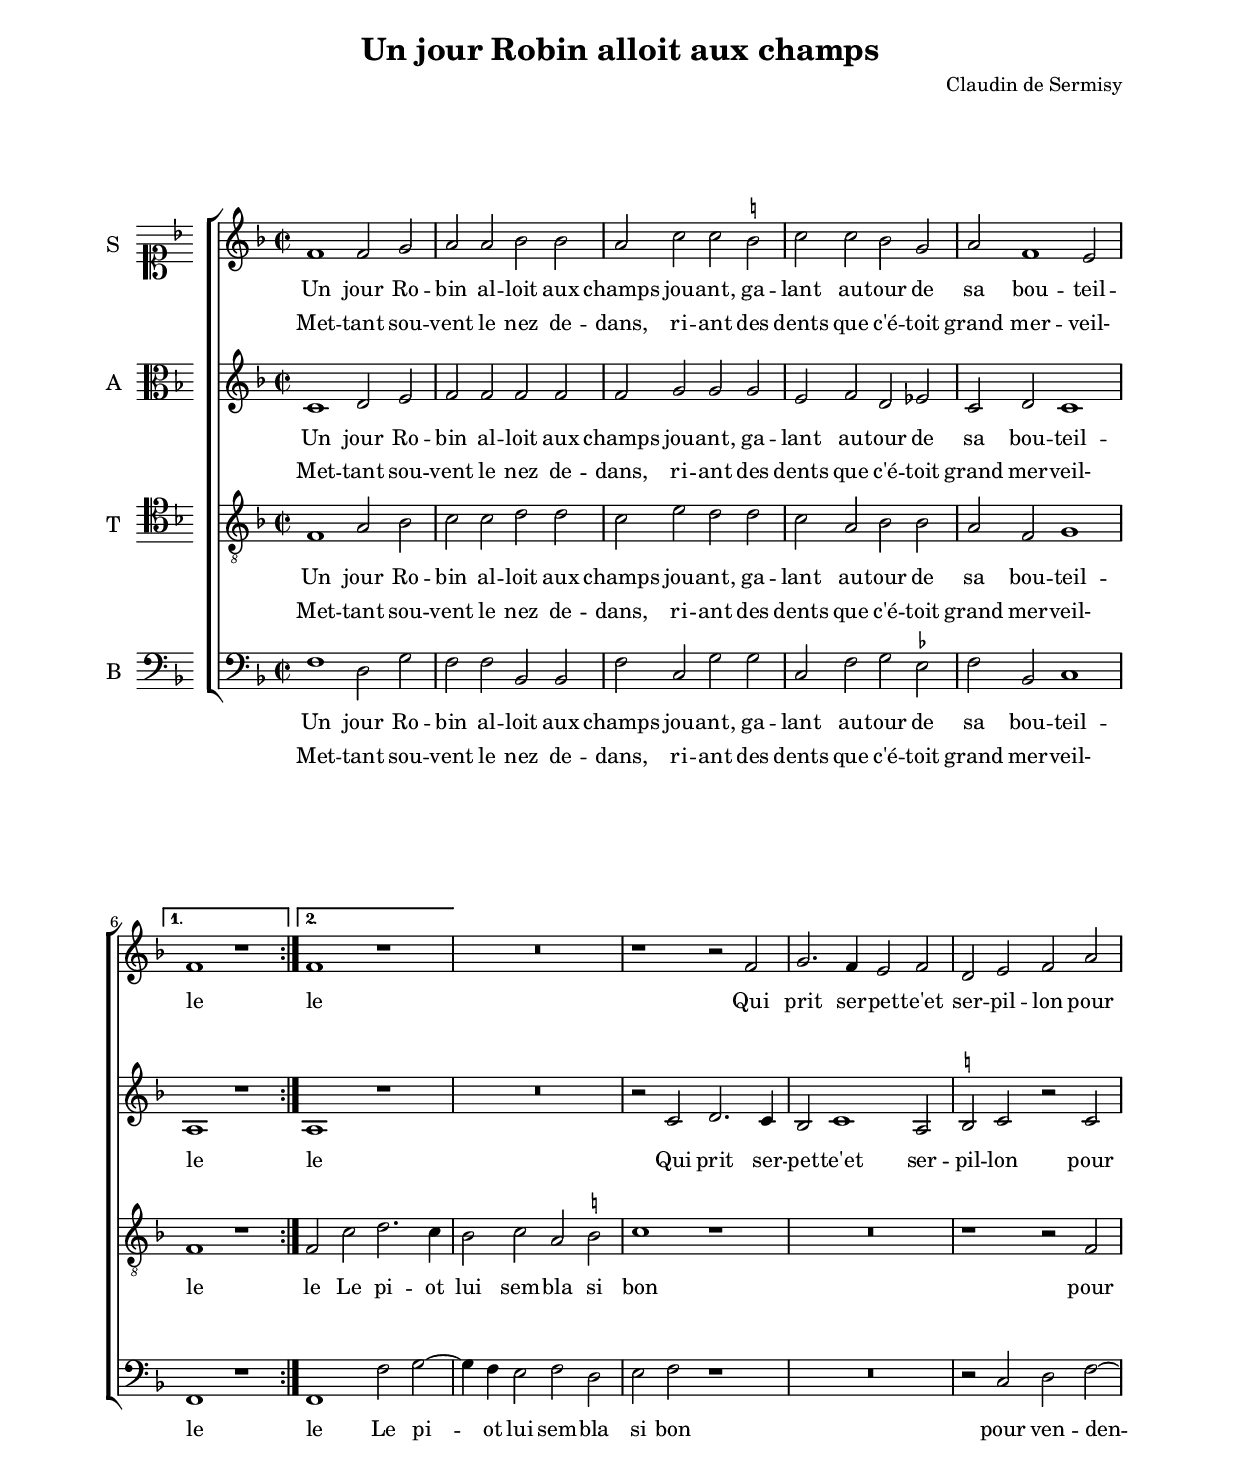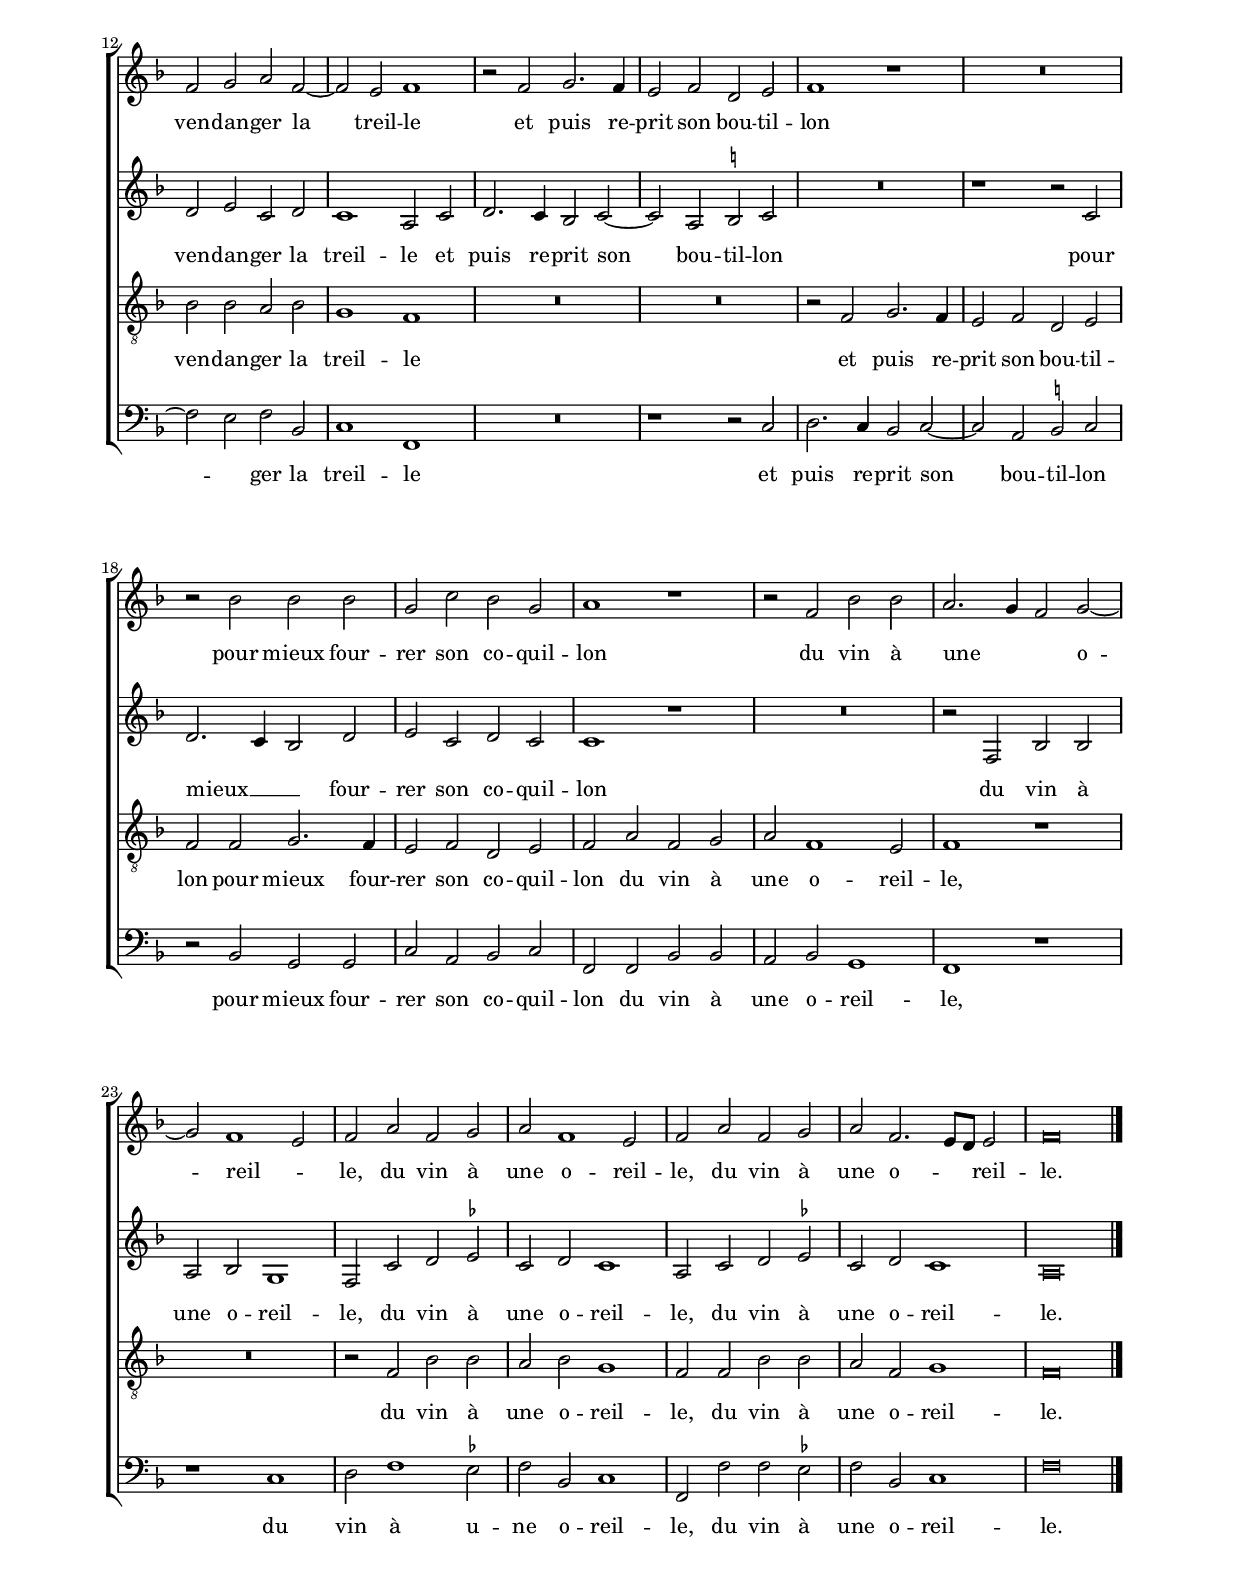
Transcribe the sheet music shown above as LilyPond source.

\header
{
  title="Un jour Robin alloit aux champs"
  composer="Claudin de Sermisy"
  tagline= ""
}

\version "2.18.2"
\include "deutsch.ly"
#(set-global-staff-size 17)
% #(set-default-paper-size "letter")
#(ly:set-option 'point-and-click #f)

	
global = {
	\key f \major
	\time 2/2 \set Score.measureLength = #(ly:make-moment 2/1)
	}

	ficta = { \once \set suggestAccidentals = ##t }
	
	forget = #(define-music-function (parser location music) (ly:music?) #{
		\accidentalStyle forget
		$music
		\accidentalStyle default
		#})
	
	m = \melisma
	me = \melismaEnd


\paper
	{
	top-margin = 2 \cm
	bottom-margin = 2 \cm
	left-margin = 2 \cm
	right-margin = 2 \cm
	ragged-bottom = ##f
	ragged-last-bottom = ##t
	print-page-number = ##f
	system-system-spacing = #'((basic-distance . 20) (minimum-distance . 14) (padding . 8) (strechability . 150))
%	systems-per-page = 3
%	min-systems-per-page = 3
%	oddHeaderMarkup = \markup { \fill-line { \null \null \column \right-align { \fontsize #1 \fromproperty #'page:page-number-string \null } } }
%	evenHeaderMarkup = \markup { \column \right-align { \fontsize #1 \fromproperty #'page:page-number-string \null } }
	}


incipitcantus = \markup { \score {
	{
	\set Staff.instrumentName = \markup { \fontsize #1 "S" }
	\key f \major
	\clef soprano
	s4 \bar ""
	}
	\layout  {
	raggedright = ##t
	indent = 0.7 \cm
	line-width = 1.6 \cm
	\context { \Staff \remove Time_signature_engraver }
	\override Staff.Clef.Y-extent = #'(0 . 0)
	}} \hspace #1 }
	
      
incipitaltus = \markup { \score {
	{
	\set Staff.instrumentName = \markup { \fontsize #1 "A" }
	\key f \major
	\clef alto
	s4 \bar ""
	}
	\layout  {
	raggedright = ##t
	indent = 0.7 \cm
	line-width = 1.6 \cm
	\context { \Staff \remove Time_signature_engraver }
	\override Staff.Clef.Y-extent = #'(0 . 0)
	}} \hspace #1 }


incipittenor = \markup { \score {
	{
	\set Staff.instrumentName = \markup { \fontsize #1 "T" }
	\key f \major
	\clef tenor
	s4 \bar ""
	}
	\layout  {
	raggedright = ##t
	indent = 0.7 \cm
	line-width = 1.6 \cm
	\context { \Staff \remove Time_signature_engraver }
	\override Staff.Clef.Y-extent = #'(0 . 0)
	}} \hspace #1 }


incipitbassus = \markup { \score {
	{
	\set Staff.instrumentName = \markup { \fontsize #1 "B" }
	\key f \major
	\clef bass
	s4 \bar ""
	}
	\layout  {
	raggedright = ##t
	indent = 0.7 \cm
	line-width = 1.6 \cm
	\context { \Staff \remove Time_signature_engraver }
	\override Staff.Clef.Y-extent = #'(0 . 0)
	}} \hspace #1 }


cantus =  \relative c''
	{
	\repeat volta 2 { f,1 f2 g
	a2 a b b
	a2 c c \ficta h
	c2 c b g
%5
	a2 f1 e2 }
	\alternative { { f1 r } { f1 r } }
	R\breve
	r1 r2 f
	g2. f4 e2 f
%10
	d2 e f a
	f2 g a f~
	f2 e f1
	r2 f g2. f4
	e2 f d e
%15
	f1 r |
	R\breve
	r2 b b b
	g2 c b g
	a1 r
%20
	r2 f b b
	a2. g4 f2 g~
	g2 f1 e2
	f2 a f g
	a2 f1 e2
%25
	f2 a f g
	a2 f2. e8 d e2
	f\breve \bar "|." |
	}


altus =  \relative c'
        {
	\repeat volta 2 { c1 d2 e
	f2 f f f
	f2 g g g
	e2 f d es
%5
	c2 d c1 }
	\alternative { { a1 r } { a1 r } }
	R\breve
	r2 c d2. c4
	b2 c1 a2
%10
	\ficta h2 c r c |
	d2 e c d
	c1 a2 c
	d2. c4 b2 c~
	c2 a \ficta h c
%15
	R\breve |
	r1 r2 c
	d2. c4 b2 d
	e2 c d c
	c1 r
%20
	R\breve |
	r2 f, b b
	a2 b g1
	f2 c' d \ficta es
	c2 d c1
%25
	a2 c d \ficta es |
	c2 d c1
	a\breve |
	}


tenor =  \relative c'
	{
	\repeat volta 2 { f,1 a2 b
	c2 c d d
	c2 e d d
	c2 a b b
%5
	a2 f g1 }
	\alternative { { f1 r } { f2 c' d2. c4 } }
	b2 c a \ficta h
	c1 r
	R\breve
%10
	r1 r2 f, |
	b2 b a b
	g1 f
	R\breve
	R\breve
%15
	r2 f g2. f4 |
	e2 f d e
	f2 f g2. f4
	e2 f d e
	f2 a f g
%20
	a2 f1 e2 |
	f1 r
	R\breve
	r2 f b b
	a2 b g1
%25
	f2 f b b |
	a2 f g1
	f\breve |
	}


bassus  =  \relative c
	{
	\repeat volta 2 { f1 d2 g
	f2 f b, b
	f'2 c g' g
	c,2 f g \ficta es
%5
	f2 b, c1 }
	\alternative { { f,1 r } { f1 f'2 g~ } }
	g4 f e2 f d
	e2 f r1
	R\breve
%10
	r2 c d f~ |
	f2 e f b,
	c1 f,
	R\breve
	r1 r2 c'
%15
	d2. c4 b2 c~ |
	c2 a \ficta h c
	r2 b g g
	c2 a b c
	f,2 f b b
%20
	a2 b g1 |
	f1 r
	r1 c'
	d2 f1 \ficta es2
	f2 b, c1
%25
	f,2 f' f2 \ficta es
	f b, c1 
	f\breve |
	}


lyricscantus = \lyricmode {
	Un jour Ro -- bin al -- loit  aux champs jou -- ant, ga -- lant au -- tour de sa bou -- teil -- le
	le
	Qui prit ser -- pet -- te'et ser -- pil -- lon
	pour ven -- dan -- ger la treil -- le
	et puis re -- prit son bou -- til -- lon
	pour mieux four -- rer son co -- quil -- lon
	du vin à une _ _ o -- reil -- _ le,
	du vin à une o -- reil -- le,
	du vin à une o -- _ _ reil -- le.
	}

lyricscantusduo = \lyricmode {
	Met -- tant sou -- vent le nez de -- dans, ri -- ant des dents que c'é -- toit grand mer -- veil-
	}


lyricsaltus = \lyricmode {
	Un jour Ro -- bin al -- loit  aux champs jou -- ant, ga -- lant au -- tour de sa bou -- teil -- le
	le
	Qui prit ser -- pet -- te'et ser -- pil -- lon
	pour ven -- dan -- ger la treil -- le
	et puis re -- prit son bou -- til -- lon
	pour mieux __ _ _ four -- rer son co -- quil -- lon
	du vin à une o -- reil -- le,
	du vin à une o -- reil -- le,
	du vin à une o -- reil -- le.
	}
	
lyricsaltusduo = \lyricmode {
	Met -- tant sou -- vent le nez de -- dans, ri -- ant des dents que c'é -- toit grand mer -- veil-
	}


lyricstenor = \lyricmode {
	Un jour Ro -- bin al -- loit  aux champs jou -- ant, ga -- lant au -- tour de sa bou -- teil -- le
	le
	Le pi -- ot lui sem -- bla si bon
	pour ven -- dan -- ger la treil -- le
	et puis re -- prit son bou -- til -- lon
	pour mieux four -- rer son co -- quil -- lon
	du vin à une o -- reil -- le,
	du vin à une o -- reil -- le,
	du vin à une o -- reil -- le.
	}
	
lyricstenorduo = \lyricmode {
	Met -- tant sou -- vent le nez de -- dans, ri -- ant des dents que c'é -- toit grand mer -- veil-
	}


lyricsbassus = \lyricmode {
	Un jour Ro -- bin al -- loit  aux champs jou -- ant, ga -- lant au -- tour de sa bou -- teil -- le
	le
	Le pi -- ot lui sem -- bla si bon
	pour ven -- den -- _ ger la treil -- le
	et puis re -- prit son bou -- til -- lon
	pour mieux four -- rer son co -- quil -- lon
	du vin à une o -- reil -- le,
	du vin à u -- ne o -- reil -- le,
	du vin à une o -- reil -- le.
	}

lyricsbassusduo = \lyricmode {
	Met -- tant sou -- vent le nez de -- dans, ri -- ant des dents que c'é -- toit grand mer -- veil-
	}
	
\score
{  
	% \transpose {
	\new ChoirStaff \with { \override StaffGrouper.staff-staff-spacing.basic-distance = #13 }
	<<

	\new Staff << \global
	\new Voice="v1" {
		\set Staff.instrumentName=\incipitcantus
		\set Staff.midiInstrument = "reed organ"
		\clef "violin"
		\cantus }
	\new Lyrics \lyricsto "v1" {\lyricscantus }
	\new Lyrics \lyricsto "v1" {\lyricscantusduo }
	>>


	\new Staff << \global
	\new Voice="v2" {
		\set Staff.instrumentName=\incipitaltus
		\set Staff.midiInstrument = "reed organ"
		\clef "violin" 
		\altus}
	\new Lyrics \lyricsto "v2" {\lyricsaltus }
	\new Lyrics \lyricsto "v2" {\lyricsaltusduo }
	>>


	\new Staff << \global
	\new Voice="v3" {
		\set Staff.instrumentName=\incipittenor
		\set Staff.midiInstrument = "reed organ"
		\clef "G_8"
		\tenor }
	\new Lyrics \lyricsto "v3" {\lyricstenor }
	\new Lyrics \lyricsto "v3" {\lyricstenorduo }
	>>


	\new Staff << \global
	\new Voice="v4" {
		\set Staff.instrumentName=\incipitbassus
		\set Staff.midiInstrument = "reed organ"
		\clef "bass" 
		\bassus }
	\new Lyrics \lyricsto "v4" {\lyricsbassus}
	\new Lyrics \lyricsto "v4" {\lyricsbassusduo}
	>>

	>>
	% } % transpose

	\layout
	{
	indent = 1.7 \cm
	\context { \Lyrics \override VerticalAxisGroup.nonstaff-relatedstaff-spacing.padding = #1.8 }
	\context { \Lyrics \override VerticalAxisGroup.nonstaff-nonstaff-spacing.padding = #1.5 }
	\context { \Staff \override TimeSignature.break-visibility = #end-of-line-invisible }
%	\context { \Staff \override InstrumentName.X-offset = #'-25 }
	\context { \Voice \override Slur.transparent = ##t }
%	\context { \Voice \override AccidentalSuggestion.avoid-slur = #'ignore }
%	\context { \Voice \override AccidentalSuggestion.outside-staff-priority = ##f }
%	\context { \Score \override BarNumber.padding = #2 }
	\context { \Voice \override NoteHead.style = #'baroque }
	}

\midi
	{
    	\tempo 2 = 90
	}
	
}


% EOF